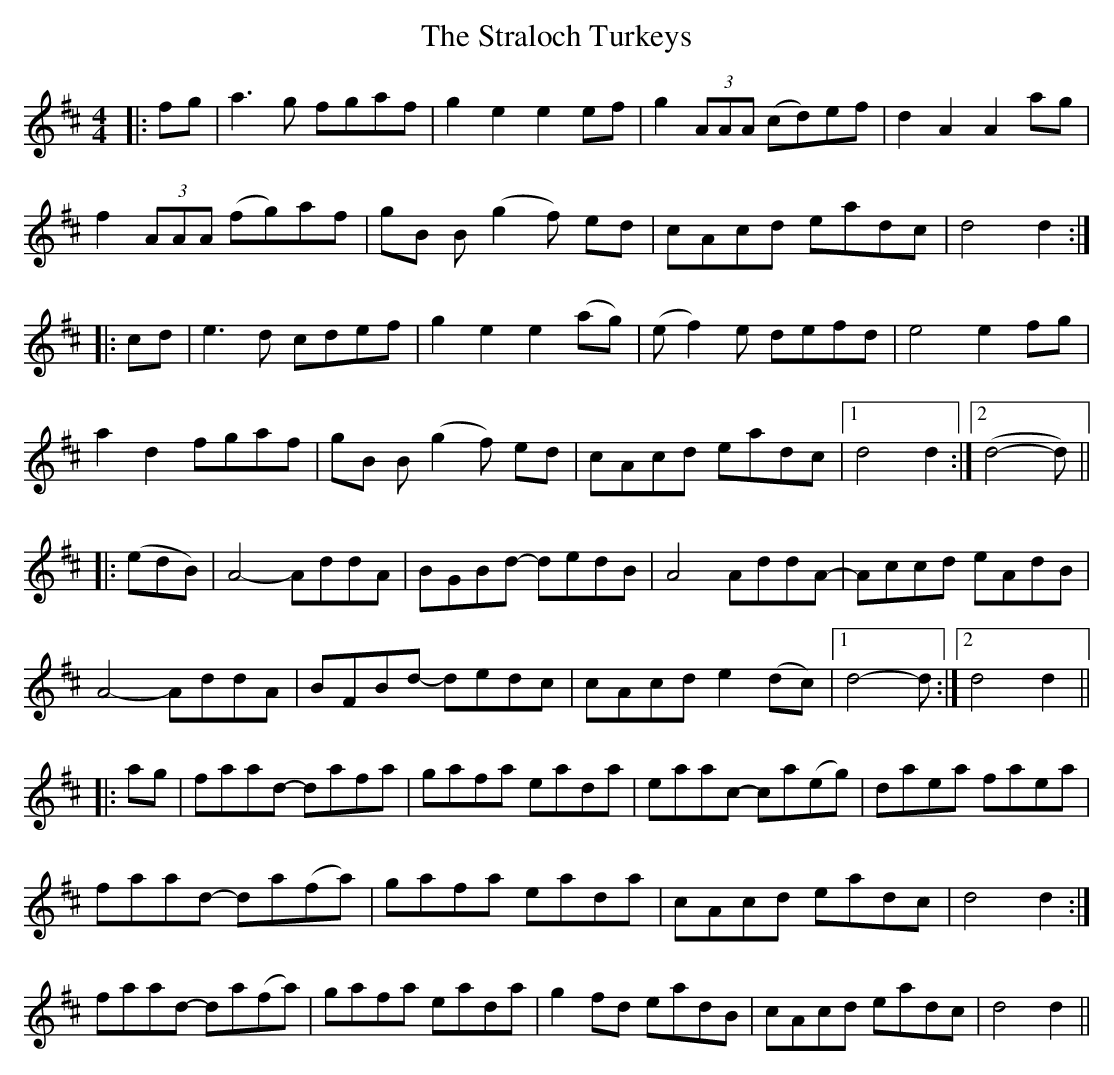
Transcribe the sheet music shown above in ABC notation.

X:1
T: The Straloch Turkeys
M: 4/4
L: 1/8
K: Dmaj
|: fg|a3 g fgaf|g2 e2 e2 ef|g2 (3 AAA (cd)ef|d2 A2 A2 ag|
f2 (3 AAA (fg)af|gB B (g2 f) ed|cAcd eadc|d4 d2:|
|: cd|e3 d cdef|g2 e2 e2 (ag)|(e f2) e defd| e4 e2 fg|
a2d2 fgaf|gB B (g2 f) ed|cAcd eadc|1 d4 d2:|2 (d4-d)||
|:(edB)|A4-AddA|BGBd -dedB|A4 AddA-|Accd eAdB|
A4-AddA|BFBd -dedc|cAcd e2 (dc)|1 d4-d:|2 d4 d2||
|:ag|faad -dafa|gafa eada|eaac -ca(eg)|daea faea|
1 faad -da(fa)|gafa eada|cAcd eadc|d4 d2:|
2 faad -da(fa)|gafa eada|g2 fd eadB|cAcd eadc|d4 d2||
